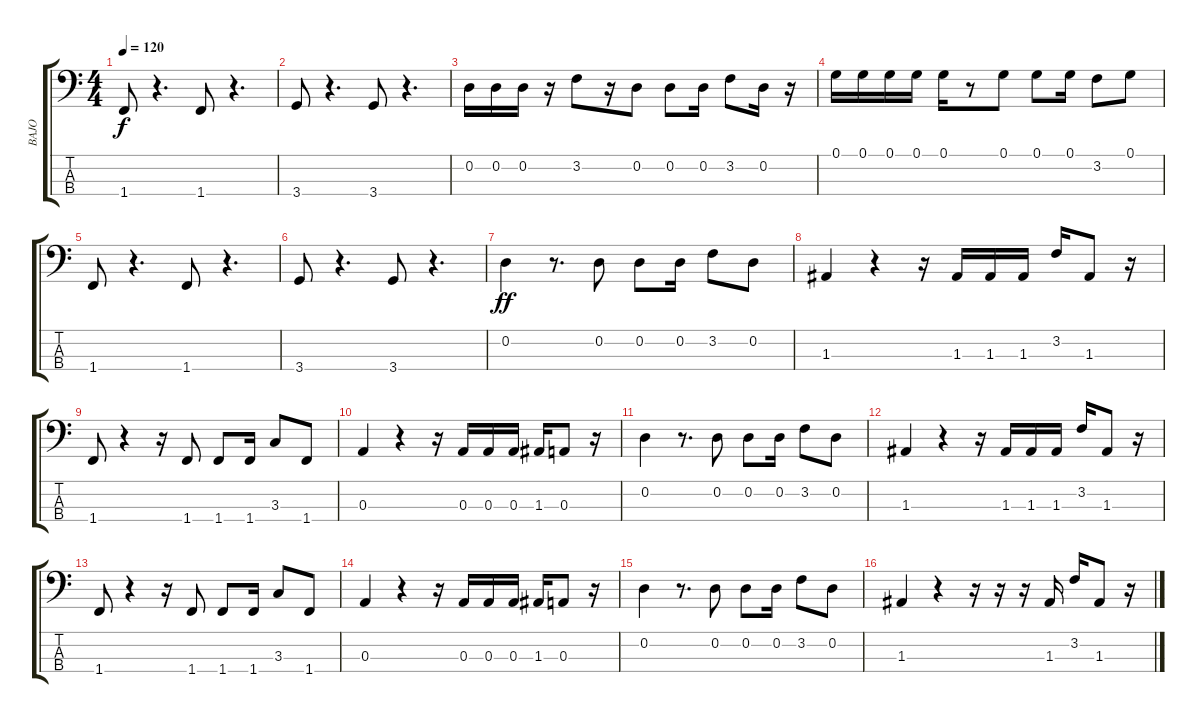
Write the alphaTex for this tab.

\track ("BAJO" "BAJO") {instrument synthbass1}
\staff {score tabs}
\tuning (G2 D2 A1 E1) {hide}
\ts (4 4)
\tempo 120
\clef f4
\ks c
1.4.8{dy f} r.4{d} 1.4.8 r.4{d} |
3.4.8 r.4{d} 3.4.8 r.4{d} |
0.2.16 0.2.16 0.2.16 r.16 3.2.8 r.16 0.2.8 0.2.8 0.2.16 3.2.8 0.2.16 r.16 |
0.1.16 0.1.16 0.1.16 0.1.16 0.1.16 r.8 0.1.8 0.1.8 0.1.16 3.2.8 0.1.8 |
1.4.8 r.4{d} 1.4.8 r.4{d} |
3.4.8 r.4{d} 3.4.8 r.4{d} |
0.2.4{dy ff} r.8{d} 0.2.8 0.2.8 0.2.16 3.2.8 0.2.8 |
1.3.4 r.4 r.16 1.3.16 1.3.16 1.3.16 3.2.16 1.3.8 r.16 |
1.4.8 r.4 r.16 1.4.8 1.4.8 1.4.16 3.3.8 1.4.8 |
0.3.4 r.4 r.16 0.3.16 0.3.16 0.3.16 1.3.16 0.3.8 r.16 |
0.2.4 r.8{d} 0.2.8 0.2.8 0.2.16 3.2.8 0.2.8 |
1.3.4 r.4 r.16 1.3.16 1.3.16 1.3.16 3.2.16 1.3.8 r.16 |
1.4.8 r.4 r.16 1.4.8 1.4.8 1.4.16 3.3.8 1.4.8 |
0.3.4 r.4 r.16 0.3.16 0.3.16 0.3.16 1.3.16 0.3.8 r.16 |
0.2.4 r.8{d} 0.2.8 0.2.8 0.2.16 3.2.8 0.2.8 |
1.3.4 r.4 r.16 r.16 r.16 1.3.16 3.2.16 1.3.8 r.16
